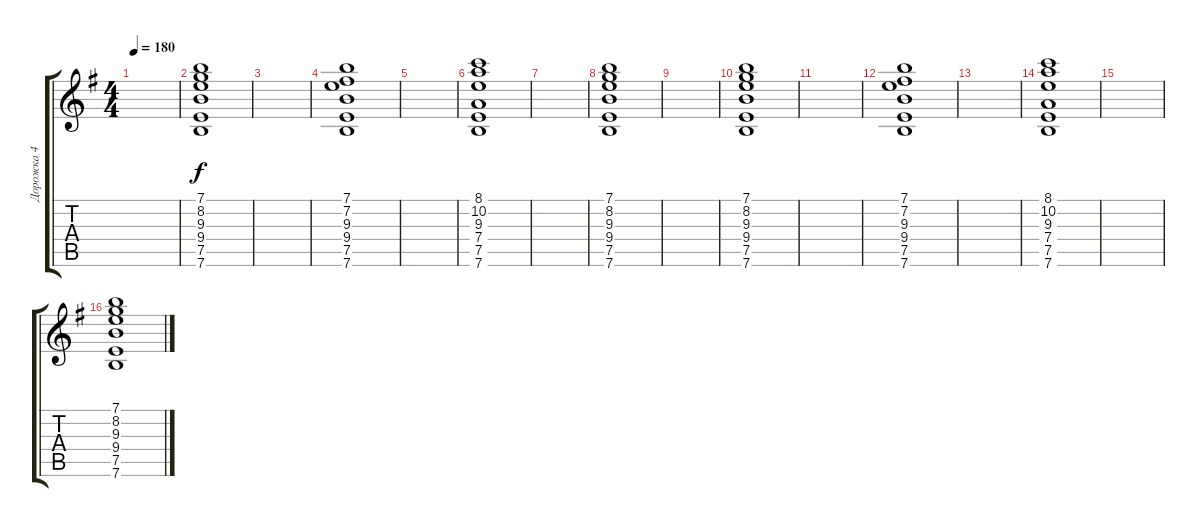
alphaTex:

\track ("Дорожка 4" "Дорожка 4") {instrument electricguitarclean}
\staff {score tabs}
\tuning (E4 B3 G3 D3 A2 E2) {hide}
\ts (4 4)
\tempo 180
\clef g2
\ks g
|
(7.1 8.2 9.3 9.4 7.5 7.6).1 |
|
(7.1 7.2 9.3 9.4 7.5 7.6).1 |
|
(8.1 10.2 9.3 7.4 7.5 7.6).1 |
|
(7.1 8.2 9.3 9.4 7.5 7.6).1 |
|
(7.1 8.2 9.3 9.4 7.5 7.6).1 |
|
(7.1 7.2 9.3 9.4 7.5 7.6).1 |
|
(8.1 10.2 9.3 7.4 7.5 7.6).1 |
|
(7.1 8.2 9.3 9.4 7.5 7.6).1
